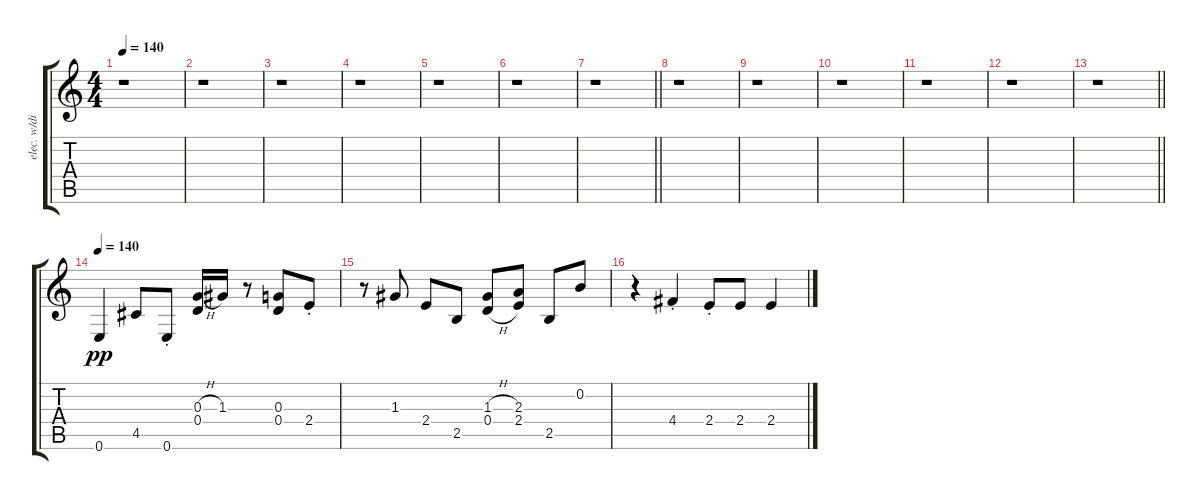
\track ("elec. w/dist." "elec. w/di") {instrument distortionguitar}
\staff {score tabs}
\tuning (E4 B3 G3 D3 A2 E2) {hide}
\ts (4 4)
\tempo 140
\clef g2
\ks c
r.1{dy mf} |
r.1 |
r.1 |
r.1 |
r.1 |
r.1 |
\barLineRight lightlight
r.1 |
r.1 |
r.1 |
r.1 |
r.1 |
r.1 |
\barLineRight lightlight
r.1 |
\tempo 140
0.6.4{dy pp} 4.5.8 0.6{st}.8 (0.3{h} 0.4).16 1.3.16 r.8 (0.3 0.4).8 2.4{st}.8 |
r.8 1.3.8 2.4.8 2.5.8 (1.3{h} 0.4{h}).8 (2.3 2.4).8 2.5.8 0.2.8 |
r.4 4.4{st}.4 2.4{st}.8 2.4.8 2.4.4
